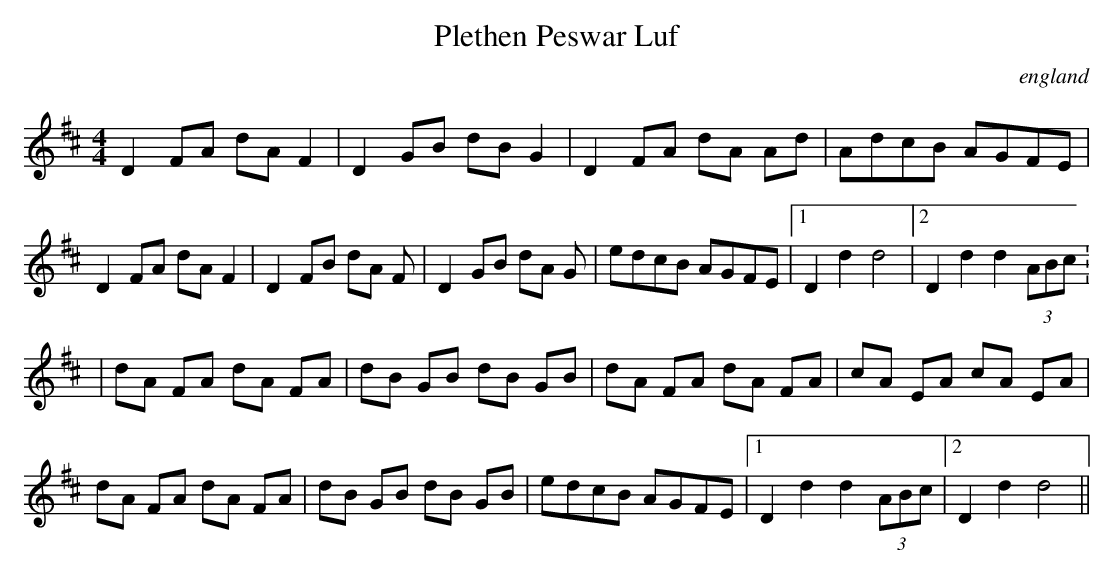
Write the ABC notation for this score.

X:1
T:Plethen Peswar Luf
O:england
M:4/4
L:1/8
K:D
D2 FA dA F2|D2 GB dB G2|D2 FA dA Ad|AdcB AGFE|
D2 FA dA F2|D2 FB dA F|D2 GB dA G|edcB AGFE|1 D2 d2 d4|2 D2 d2 d2 (3ABc:
|
dA FA dA FA|dB GB dB GB|dA FA dA FA|cA EA cA EA|
dA FA dA FA|dB GB dB GB|edcB AGFE|1 D2 d2 d2 (3ABc|2 D2 d2 d4||
